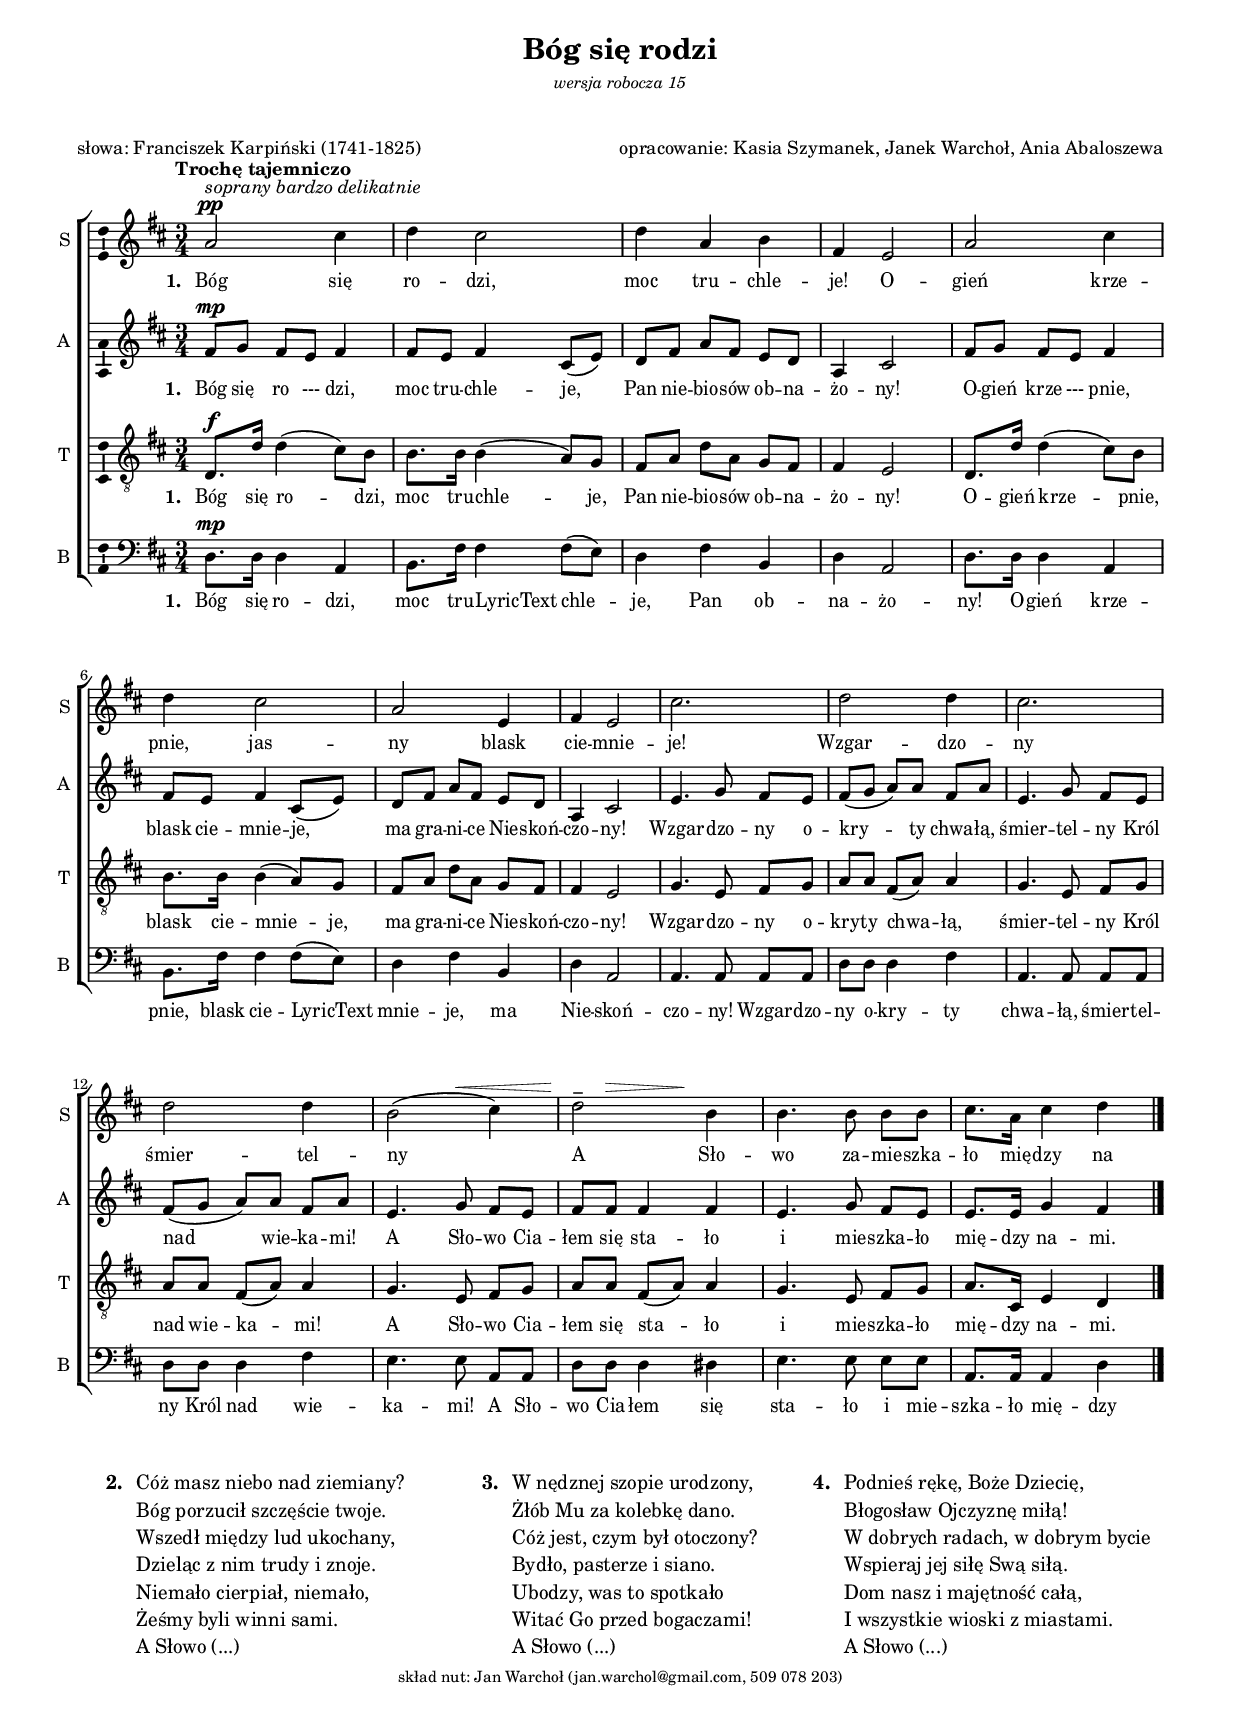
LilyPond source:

\version "2.18.2"
#(ly:set-option 'strokeadjust #t)

\header {
  title = \markup "Bóg się rodzi"
  subsubtitle = \markup \column { \normal-text \italic "wersja robocza 15" " " " " }
  poet = "słowa: Franciszek Karpiński (1741-1825)"
  composer = "opracowanie: Kasia Szymanek, Janek Warchoł, Ania Abaloszewa"
}

%--------------------------------MELODIA
metrumitp = {
  \key d \major
  \time 3/4
  \set Timing.beamExceptions = #'()
  \tempo "Trochę tajemniczo"
}
melodiaSopranu =
\relative f' {
  \metrumitp
  <>^\markup \italic "soprany bardzo delikatnie"
  <>\pp
  a2 cis4 |
  d4 cis2 |
  d4 a b |
  fis4 e2 |
  a2 cis4 |
  d4 cis2 |
  a2 e4 |
  fis4 e2 |
  \repeat unfold 2 {
    cis'2. |
    d2 d4 |
  }
  \override Hairpin.height = #0.5
  \override Hairpin.thickness = #0.6
  << { b	2( cis4) } { s4. s \< } >> |
  << d2\! -- { s8 s4\> s8\! } >> b4 |
  <<
    {
      b4. b8 b b |
      cis8. a16 cis4 d |
    }
    %{
    \new Voice = sopranPierwszy {
      \voiceOne
      \set fontSize = #-2
      b2 b'4-\tweak X-offset -3 ^\mp |
      a8 a e e d d |
    }
    \new Lyrics \with { alignAboveContext = sopran }
    \lyricsto sopranPierwszy \lyricmode {
      \set fontSize = #-2
      za -- mie -- szka -- ło mię -- dzy na -- mi.
    }
    %}
  >>
  \bar "|."
}

melodiaAltu =
\relative f' {
  \metrumitp
  <>\mp
  \repeat unfold 2 {
    fis8 g fis e fis4 |
    fis8 e fis4 cis8( e) |
    d8 fis a fis e d |
    a4 cis2 |
  }
  \repeat unfold 2 {
    e4. g8 fis e |
    fis8( g a) a fis a |
  }
  e4. g8 fis e |
  fis8 fis fis4 fis |
  e4. g8 fis e |
  e8. e16 g4 fis |
  \bar "|."
}

melodiaTenorow =
\relative f {
  \metrumitp
  <>\f
  \repeat unfold 2 {
    d8. d'16 d4( cis8) b |
    b8. b16 b4( a8) g |
    fis8 a d a g fis |
    fis4 e2 |
  }
  \repeat unfold 3 {
    g4. e8 fis g |
    a8 a fis( a) a4 |
  }
  g4. e8 fis g |
  a8. cis,16 e4 d |
  \bar "|."
}

melodiaBasow =
\relative f {
  \metrumitp
  <>\mp
  \repeat unfold 2 {
    d8. d16 d4 a |
    b8. fis'16 fis4 fis8( e) |
    d4 fis b, |
    d4 a2 |
  }
  \repeat unfold 2 {
    a4. a8 a a |
    d8 d d4 fis |
  }
  e4. e8 a, a |
  d8 d d4 dis |
  e4. e8 e e |
  a,8. a16 a4 d |
  \bar "|."
}
akordy = \chordmode {
}

%--------------------------------SŁOWA

wzgardzony = \lyricmode {
  Wzgar -- dzo -- ny o -- kry -- ty chwa -- łą,
  śmier -- tel -- ny Król nad wie -- ka -- mi!
  A Sło -- wo Cia -- łem się sta -- ło
  i mie -- szka -- ło mię -- dzy na -- mi.
  i mie -- szka -- ło mię -- dzy na -- mi.
}

tekstSopranu = \lyricmode {
  \set stanza = "1. "
  Bóg się ro -- dzi, moc  tru -- chle -- je!
  O -- gień krze -- pnie, jas -- ny blask cie -- mnie -- je!
  Wzgar -- dzo -- ny \break śmier -- tel -- ny
  A Sło -- wo
  za -- mie -- szka -- ło mię -- dzy na -- mi.
}
tekstAltu = \lyricmode {
  \set stanza = "1. "
  Bóg się ro --- dzi,  moc  tru -- chle -- je,
  Pan nie -- bio -- sów ob -- na -- żo -- ny!
  O -- gień krze --- pnie, blask cie -- mnie -- je,
  ma gra -- ni -- ce Nie -- skoń -- czo -- ny!
  \wzgardzony
}
tekstTenorow = \lyricmode {
  \set stanza = "1. "
  Bóg się ro -- dzi, moc  tru -- chle -- je,
  Pan nie -- bio -- sów ob -- na -- żo -- ny!
  O -- gień krze -- pnie, blask cie -- mnie -- je,
  ma gra -- ni -- ce Nie -- skoń -- czo -- ny!
  \wzgardzony
}
tekstBasow = \lyricmode {
  \set stanza = "1. "
  Bóg się ro -- dzi, moc  tru -- \once \tweak X-offset 0 LyricText chle -- je,
  Pan ob -- na -- żo -- ny!
  O -- gień krze -- pnie, blask cie -- \once \tweak X-offset 0 LyricText mnie -- je,
  ma Nie -- skoń -- czo -- ny!
  \wzgardzony
}

zwrotkaII = \markup \column {
  "Cóż masz niebo nad ziemiany? "
  "Bóg porzucił szczęście twoje."
  "Wszedł między lud ukochany,"
  "Dzieląc z nim trudy i znoje."
  "Niemało cierpiał, niemało,"
  "Żeśmy byli winni sami."
  "A Słowo (...)"
}
zwrotkaIII = \markup \column {
  "W nędznej szopie urodzony, "
  "Żłób Mu za kolebkę dano."
  "Cóż jest, czym był otoczony?"
  "Bydło, pasterze i siano."
  "Ubodzy, was to spotkało"
  "Witać Go przed bogaczami!"
  "A Słowo (...)"
}
zwrotkaIV = \markup \column {
  "Podnieś rękę, Boże Dziecię,"
  "Błogosław Ojczyznę miłą!"
  "W dobrych radach, w dobrym bycie"
  "Wspieraj jej siłę Swą siłą."
  "Dom nasz i majętność całą,"
  "I wszystkie wioski z miastami."
  "A Słowo (...)"
}
zwrotkaV = \markup {
}

%--------------------------------USTAWIENIA

#(set-global-staff-size 16)

\paper {
  indent = 2 \mm
  system-count = 3
  short-indent = 2 \mm
  left-margin = 13 \mm
  right-margin = 13 \mm
  top-markup-spacing #'basic-distance = 5
  markup-system-spacing #'basic-distance = 24
  system-system-spacing #'basic-distance = 18
  system-system-spacing #'padding = 1
  score-markup-spacing #'basic-distance = 15
  %ragged-last-bottom = ##f
}

#(define powiekszenie-zwrotek '(1.05 . 1.1))
#(define interlinia '(baseline-skip . 3)) % 3 is Lily default
odstepMiedzyZwrotkami = \markup \vspace #2
odstepOdNumeruDoZwrotki = \markup \hspace #1

\layout {
  \override LyricText #'stencil =
  #(lambda (grob)
     (ly:stencil-scale (lyric-text::print grob) 0.9 1))
}

%--------------------------------STRUKTURA

\score {
  \new ChoirStaff <<
    \new ChordNames {
      \germanChords
      \set chordNameLowercaseMinor = ##t
      \akordy
    }
    \new Staff = sopran {
      \clef treble
      \set Staff.instrumentName = "S "
      \set Staff.shortInstrumentName = "S "
      \new Voice = sopran
      \with { \consists "Ambitus_engraver" } {
        \set Staff.midiInstrument = "choir aahs"
        \dynamicUp
        \tupletUp
        \melodiaSopranu
      }
    }
    \new Lyrics \lyricsto sopran \tekstSopranu

    \new Staff = alt
    \with { \consists "Ambitus_engraver" } {
      \clef treble
      \set Staff.instrumentName = "A "
      \set Staff.shortInstrumentName = "A "
      \new Voice = alt {
        \set Staff.midiInstrument = "choir aahs"
        \dynamicUp
        \tupletUp
        \melodiaAltu
      }
    }
    \new Lyrics \lyricsto alt \tekstAltu

    \new Staff = tenor
    \with { \consists "Ambitus_engraver" } {
      \clef "treble_8"
      \set Staff.instrumentName = "T "
      \set Staff.shortInstrumentName = "T "
      \new Voice = tenor {
        \set Staff.midiInstrument = "choir aahs"
        \dynamicUp
        \tupletUp
        \melodiaTenorow
      }
    }
    \new Lyrics \lyricsto tenor \tekstTenorow

    \new Staff = bas
    \with { \consists "Ambitus_engraver" } {
      \clef bass
      \set Staff.instrumentName = "B "
      \set Staff.shortInstrumentName = "B "
      \new Voice = bas {
        \set Staff.midiInstrument = "choir aahs"
        \dynamicUp
        \tupletUp
        \melodiaBasow
      }
    }
    \new Lyrics \lyricsto bas \tekstBasow
  >>
  \layout {
  }
  \midi {
    \tempo 4=85
  }
}

\markup {
  \fill-line {
    \scale #powiekszenie-zwrotek {
      \null

      \override #interlinia
      \line {
        \bold
        "2."
        \odstepOdNumeruDoZwrotki
        \zwrotkaII
      }

      \null

      \override #interlinia
      \line {
        \bold
        "3."
        \odstepOdNumeruDoZwrotki
        \zwrotkaIII
      }

      \null

      \override #interlinia
      \line {
        \bold
        "4."
        \odstepOdNumeruDoZwrotki
        \zwrotkaIV
      }

      \null
    }
  }
}

%--------------------------------STOPKA

\paper {
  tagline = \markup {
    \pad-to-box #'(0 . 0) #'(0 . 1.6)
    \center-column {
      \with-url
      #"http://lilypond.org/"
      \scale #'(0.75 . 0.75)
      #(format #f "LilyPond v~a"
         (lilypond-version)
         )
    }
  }

  oddFooterMarkup = \markup {
    \override #'(baseline-skip . 1)
    \column {
      \fill-line {
        %% Copyright header field only on first page in each bookpart.
        \on-the-fly #part-first-page {
          \override #'(baseline-skip . 2)
          \center-column {
            \scale #'(1 . 1)
            \fromproperty #'header:copyright
            \scale #'(0.85 . 0.85)
            "skład nut: Jan Warchoł (jan.warchol@gmail.com, 509 078 203)"
          }
        }
      }
      \fill-line {
        %% Tagline header field only on last page in the book.
        \on-the-fly #last-page \fromproperty #'header:tagline
      }
    }
  }
}
